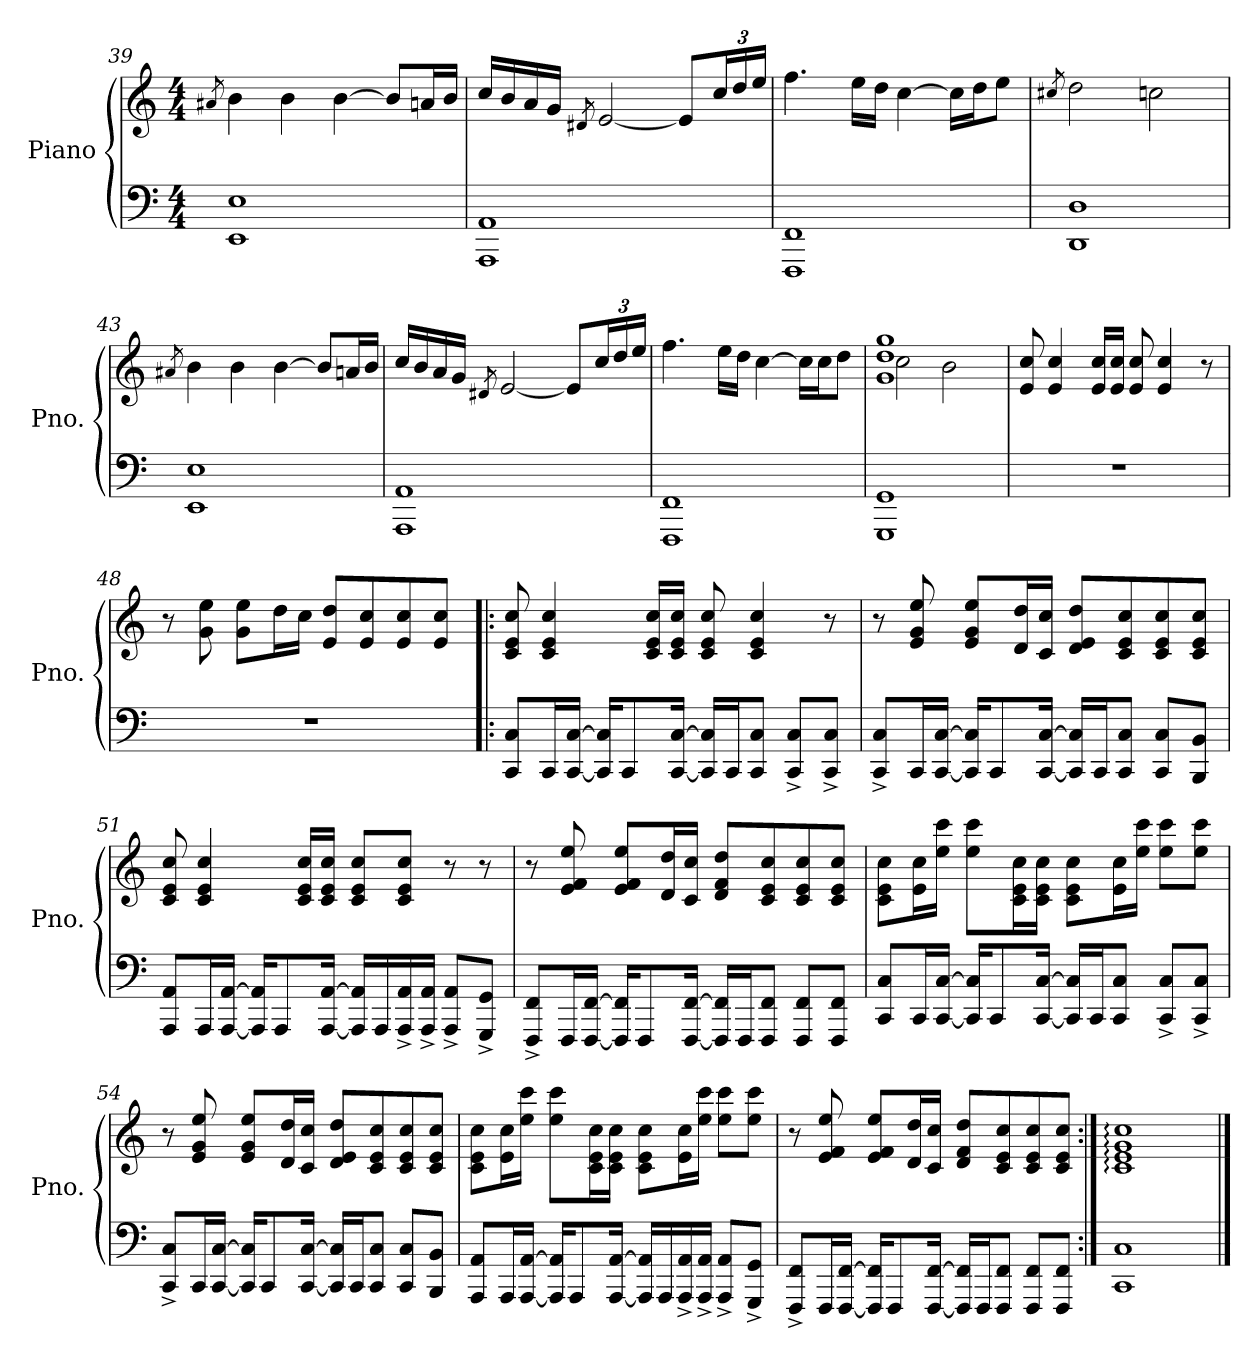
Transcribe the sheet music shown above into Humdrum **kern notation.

**kern	**kern
*part1	*part1
*staff2	*staff1
*I"Piano	*
*I'Pno.	*
*clefF4	*clefG2
*k[]	*k[]
*M4/4	*M4/4
=39	=39
.	8qa#X/
1EE 1E	4b\
.	4b\
.	[4b\
.	8b/L]
.	16an/L
.	16b/JJ
!!LO:LB:g=z
=40	=40
1AAA 1AA	16cc/LL
.	16b/
.	16a/
.	16g/JJ
.	8qd#X/
.	[2e/
.	8e/L]
*	*Xbrackettup
.	24cc/L
.	24dd/
.	24ee/JJ
=41	=41
1FFF 1FF	4.ff\
.	16ee\LL
.	16dd\JJ
.	[4cc\
.	16cc\LL]
.	16dd\J
.	8ee\J
=42	=42
.	8qcc#X/
1DD 1D	2dd\
.	2ccn\
=43	=43
.	8qa#X/
1EE 1E	4b\
.	4b\
.	[4b\
.	8b/L]
.	16an/L
.	16b/JJ
=44	=44
1AAA 1AA	16cc/LL
.	16b/
.	16a/
.	16g/JJ
.	8qd#X/
.	[2e/
.	8e/L]
.	24cc/L
.	24dd/
.	24ee/JJ
!!LO:PB:g=z
=45	=45
1FFF 1FF	4.ff\
.	16ee\LL
.	16dd\JJ
.	[4cc\
.	16cc\LL]
.	16cc\J
.	8dd\J
=46	=46
*	*^
1GGG 1GG	1g 1dd 1gg	2cc\
.	.	2b\
*	*v	*v
=47	=47
1r	8e/ 8cc/
.	4e/ 4cc/
.	16e/ 16cc/LL
.	16e/ 16cc/JJ
.	8e/ 8cc/
.	4e/ 4cc/
.	8r
=48	=48
1r	8r
.	8g\ 8ee\
.	8g\ 8ee\L
.	16dd\L
.	16cc\JJ
.	8e/ 8dd/L
.	8e/ 8cc/
.	8e/ 8cc/
.	8e/ 8cc/J
!!LO:LB:g=z
=49!|:	=49!|:
8CC/ 8C/L	8c/ 8e/ 8cc/
16CC/L	4c/ 4e/ 4cc/
[16CC/ [16C/JJ	.
16CC/] 16C/]KL	.
8CC/	.
.	16c/ 16e/ 16cc/LL
[16CC/ [16C/Jk	16c/ 16e/ 16cc/JJ
16CC/] 16C/]LL	8c/ 8e/ 8cc/
16CC/J	.
8CC/ 8C/J	4c/ 4e/ 4cc/
8CC/^ 8C/^L	.
8CC/^ 8C/^J	8r
=50	=50
8CC/^ 8C/^L	8r
16CC/L	8e/ 8g/ 8ee/
[16CC/ [16C/JJ	.
16CC/] 16C/]KL	8e/ 8g/ 8ee/L
8CC/	.
.	16d/ 16dd/L
[16CC/ [16C/Jk	16c/ 16cc/JJ
16CC/] 16C/]LL	8d/ 8e/ 8dd/L
16CC/J	.
8CC/ 8C/J	8c/ 8e/ 8cc/
8CC/ 8C/L	8c/ 8e/ 8cc/
8BBB/ 8BB/J	8c/ 8e/ 8cc/J
!!LO:LB:g=z
=51	=51
8AAA/ 8AA/L	8c/ 8e/ 8cc/
16AAA/L	4c/ 4e/ 4cc/
[16AAA/ [16AA/JJ	.
16AAA/] 16AA/]KL	.
8AAA/	.
.	16c/ 16e/ 16cc/LL
[16AAA/ [16AA/Jk	16c/ 16e/ 16cc/JJ
16AAA/] 16AA/]LL	8c/ 8e/ 8cc/L
16AAA/	.
16AAA/^ 16AA/^	8c/ 8e/ 8cc/J
16AAA/^ 16AA/^JJ	.
8AAA/^ 8AA/^L	8r
8GGG/^ 8GG/^J	8r
=52	=52
8FFF/^ 8FF/^L	8r
16FFF/L	8e/ 8f/ 8ee/
[16FFF/ [16FF/JJ	.
16FFF/] 16FF/]KL	8e/ 8f/ 8ee/L
8FFF/	.
.	16d/ 16dd/L
[16FFF/ [16FF/Jk	16c/ 16cc/JJ
16FFF/] 16FF/]LL	8d/ 8f/ 8dd/L
16FFF/J	.
8FFF/ 8FF/J	8c/ 8e/ 8cc/
8FFF/ 8FF/L	8c/ 8e/ 8cc/
8FFF/ 8FF/J	8c/ 8e/ 8cc/J
!!LO:LB:g=z
=53	=53
8CC/ 8C/L	8c\ 8e\ 8cc\L
16CC/L	16e\ 16cc\L
[16CC/ [16C/JJ	16ee\ 16ccc\JJ
16CC/] 16C/]KL	8ee\ 8ccc\L
8CC/	.
.	16c\ 16e\ 16cc\L
[16CC/ [16C/Jk	16c\ 16e\ 16cc\JJ
16CC/] 16C/]LL	8c\ 8e\ 8cc\L
16CC/J	.
8CC/ 8C/J	16e\ 16cc\L
.	16ee\ 16ccc\JJ
8CC/^ 8C/^L	8ee\ 8ccc\L
8CC/^ 8C/^J	8ee\ 8ccc\J
=54	=54
8CC/^ 8C/^L	8r
16CC/L	8e/ 8g/ 8ee/
[16CC/ [16C/JJ	.
16CC/] 16C/]KL	8e/ 8g/ 8ee/L
8CC/	.
.	16d/ 16dd/L
[16CC/ [16C/Jk	16c/ 16cc/JJ
16CC/] 16C/]LL	8d/ 8e/ 8dd/L
16CC/J	.
8CC/ 8C/J	8c/ 8e/ 8cc/
8CC/ 8C/L	8c/ 8e/ 8cc/
8BBB/ 8BB/J	8c/ 8e/ 8cc/J
!!LO:LB:g=z
=55	=55
8AAA/ 8AA/L	8c\ 8e\ 8cc\L
16AAA/L	16e\ 16cc\L
[16AAA/ [16AA/JJ	16ee\ 16ccc\JJ
16AAA/] 16AA/]KL	8ee\ 8ccc\L
8AAA/	.
.	16c\ 16e\ 16cc\L
[16AAA/ [16AA/Jk	16c\ 16e\ 16cc\JJ
16AAA/] 16AA/]LL	8c\ 8e\ 8cc\L
16AAA/	.
16AAA/^ 16AA/^	16e\ 16cc\L
16AAA/^ 16AA/^JJ	16ee\ 16ccc\JJ
8AAA/^ 8AA/^L	8ee\ 8ccc\L
8GGG/^ 8GG/^J	8ee\ 8ccc\J
=56	=56
8FFF/^ 8FF/^L	8r
16FFF/L	8e/ 8f/ 8ee/
[16FFF/ [16FF/JJ	.
16FFF/] 16FF/]KL	8e/ 8f/ 8ee/L
8FFF/	.
.	16d/ 16dd/L
[16FFF/ [16FF/Jk	16c/ 16cc/JJ
16FFF/] 16FF/]LL	8d/ 8f/ 8dd/L
16FFF/J	.
8FFF/ 8FF/J	8c/ 8e/ 8cc/
8FFF/ 8FF/L	8c/ 8e/ 8cc/
8FFF/ 8FF/J	8c/ 8e/ 8cc/J
=57:|!	=57:|!
1CC 1C	1c: 1e: 1g: 1cc:
==	==
*-	*-
